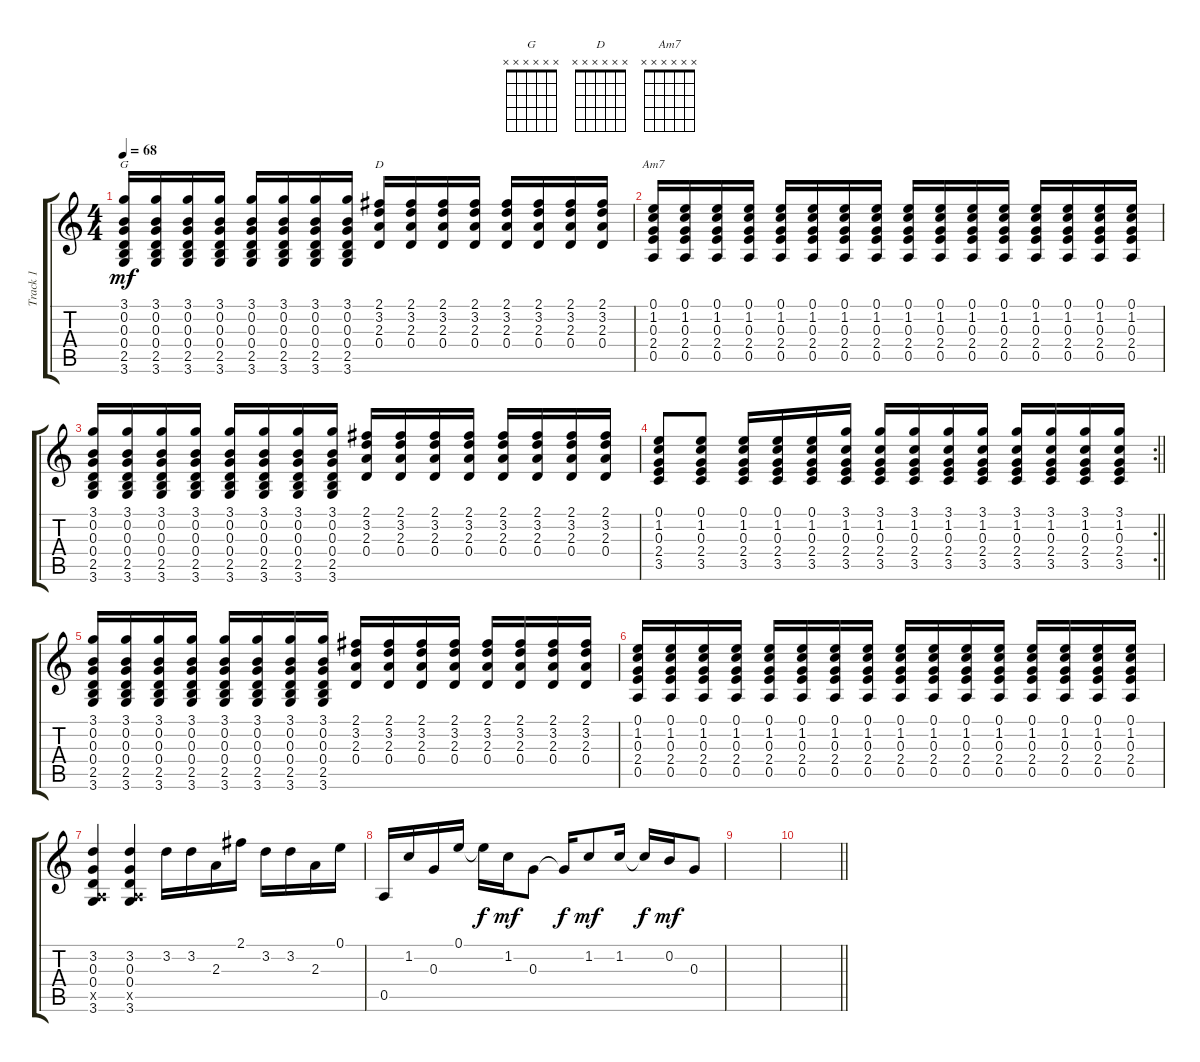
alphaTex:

\track ("Track 1" "Track 1") {instrument acousticguitarsteel}
\staff {score tabs}
\tuning (E4 B3 G3 D3 A2 E2) {hide}
\chord ("G" x x x x x x)
\chord ("D" x x x x x x)
\chord ("Am7" x x x x x x)
\ts (4 4)
\tempo 68
\clef g2
\ks c
(3.1 0.2 0.3 0.4 2.5 3.6).16{ch "G" dy mf} (3.1 0.2 0.3 0.4 2.5 3.6).16 (3.1 0.2 0.3 0.4 2.5 3.6).16 (3.1 0.2 0.3 0.4 2.5 3.6).16 (3.1 0.2 0.3 0.4 2.5 3.6).16 (3.1 0.2 0.3 0.4 2.5 3.6).16 (3.1 0.2 0.3 0.4 2.5 3.6).16 (3.1 0.2 0.3 0.4 2.5 3.6).16 (2.1 3.2 2.3 0.4).16{ch "D"} (2.1 3.2 2.3 0.4).16 (2.1 3.2 2.3 0.4).16 (2.1 3.2 2.3 0.4).16 (2.1 3.2 2.3 0.4).16 (2.1 3.2 2.3 0.4).16 (2.1 3.2 2.3 0.4).16 (2.1 3.2 2.3 0.4).16 |
(0.1 1.2 0.3 2.4 0.5).16{ch "Am7"} (0.1 1.2 0.3 2.4 0.5).16 (0.1 1.2 0.3 2.4 0.5).16 (0.1 1.2 0.3 2.4 0.5).16 (0.1 1.2 0.3 2.4 0.5).16 (0.1 1.2 0.3 2.4 0.5).16 (0.1 1.2 0.3 2.4 0.5).16 (0.1 1.2 0.3 2.4 0.5).16 (0.1 1.2 0.3 2.4 0.5).16 (0.1 1.2 0.3 2.4 0.5).16 (0.1 1.2 0.3 2.4 0.5).16 (0.1 1.2 0.3 2.4 0.5).16 (0.1 1.2 0.3 2.4 0.5).16 (0.1 1.2 0.3 2.4 0.5).16 (0.1 1.2 0.3 2.4 0.5).16 (0.1 1.2 0.3 2.4 0.5).16 |
(3.1 0.2 0.3 0.4 2.5 3.6).16 (3.1 0.2 0.3 0.4 2.5 3.6).16 (3.1 0.2 0.3 0.4 2.5 3.6).16 (3.1 0.2 0.3 0.4 2.5 3.6).16 (3.1 0.2 0.3 0.4 2.5 3.6).16 (3.1 0.2 0.3 0.4 2.5 3.6).16 (3.1 0.2 0.3 0.4 2.5 3.6).16 (3.1 0.2 0.3 0.4 2.5 3.6).16 (2.1 3.2 2.3 0.4).16 (2.1 3.2 2.3 0.4).16 (2.1 3.2 2.3 0.4).16 (2.1 3.2 2.3 0.4).16 (2.1 3.2 2.3 0.4).16 (2.1 3.2 2.3 0.4).16 (2.1 3.2 2.3 0.4).16 (2.1 3.2 2.3 0.4).16 |
\rc 2
\barLineRight lightlight
(0.1 1.2 0.3 2.4 3.5).8 (0.1 1.2 0.3 2.4 3.5).8 (0.1 1.2 0.3 2.4 3.5).16 (0.1 1.2 0.3 2.4 3.5).16 (0.1 1.2 0.3 2.4 3.5).16 (3.1 1.2 0.3 2.4 3.5).16 (3.1 1.2 0.3 2.4 3.5).16 (3.1 1.2 0.3 2.4 3.5).16 (3.1 1.2 0.3 2.4 3.5).16 (3.1 1.2 0.3 2.4 3.5).16 (3.1 1.2 0.3 2.4 3.5).16 (3.1 1.2 0.3 2.4 3.5).16 (3.1 1.2 0.3 2.4 3.5).16 (3.1 1.2 0.3 2.4 3.5).16 |
(3.1 0.2 0.3 0.4 2.5 3.6).16 (3.1 0.2 0.3 0.4 2.5 3.6).16 (3.1 0.2 0.3 0.4 2.5 3.6).16 (3.1 0.2 0.3 0.4 2.5 3.6).16 (3.1 0.2 0.3 0.4 2.5 3.6).16 (3.1 0.2 0.3 0.4 2.5 3.6).16 (3.1 0.2 0.3 0.4 2.5 3.6).16 (3.1 0.2 0.3 0.4 2.5 3.6).16 (2.1 3.2 2.3 0.4).16 (2.1 3.2 2.3 0.4).16 (2.1 3.2 2.3 0.4).16 (2.1 3.2 2.3 0.4).16 (2.1 3.2 2.3 0.4).16 (2.1 3.2 2.3 0.4).16 (2.1 3.2 2.3 0.4).16 (2.1 3.2 2.3 0.4).16 |
(0.1 1.2 0.3 2.4 0.5).16 (0.1 1.2 0.3 2.4 0.5).16 (0.1 1.2 0.3 2.4 0.5).16 (0.1 1.2 0.3 2.4 0.5).16 (0.1 1.2 0.3 2.4 0.5).16 (0.1 1.2 0.3 2.4 0.5).16 (0.1 1.2 0.3 2.4 0.5).16 (0.1 1.2 0.3 2.4 0.5).16 (0.1 1.2 0.3 2.4 0.5).16 (0.1 1.2 0.3 2.4 0.5).16 (0.1 1.2 0.3 2.4 0.5).16 (0.1 1.2 0.3 2.4 0.5).16 (0.1 1.2 0.3 2.4 0.5).16 (0.1 1.2 0.3 2.4 0.5).16 (0.1 1.2 0.3 2.4 0.5).16 (0.1 1.2 0.3 2.4 0.5).16 |
(3.2 0.3 0.4 0.5{x} 3.6).4 (3.2 0.3 0.4 0.5{x} 3.6).4 3.2.16 3.2.16 2.3.16 2.1.16 3.2.16 3.2.16 2.3.16 0.1.16 |
0.5.16 1.2.16 0.3.16 0.1.16 0.1{t}.16{dy f} 1.2.16{dy mf} 0.3.8 0.3{t}.16{dy f} 1.2.8{dy mf} 1.2.16 1.2{t}.16{dy f} 0.2.16{dy mf} 0.3.8 |
|
\barLineRight lightlight
